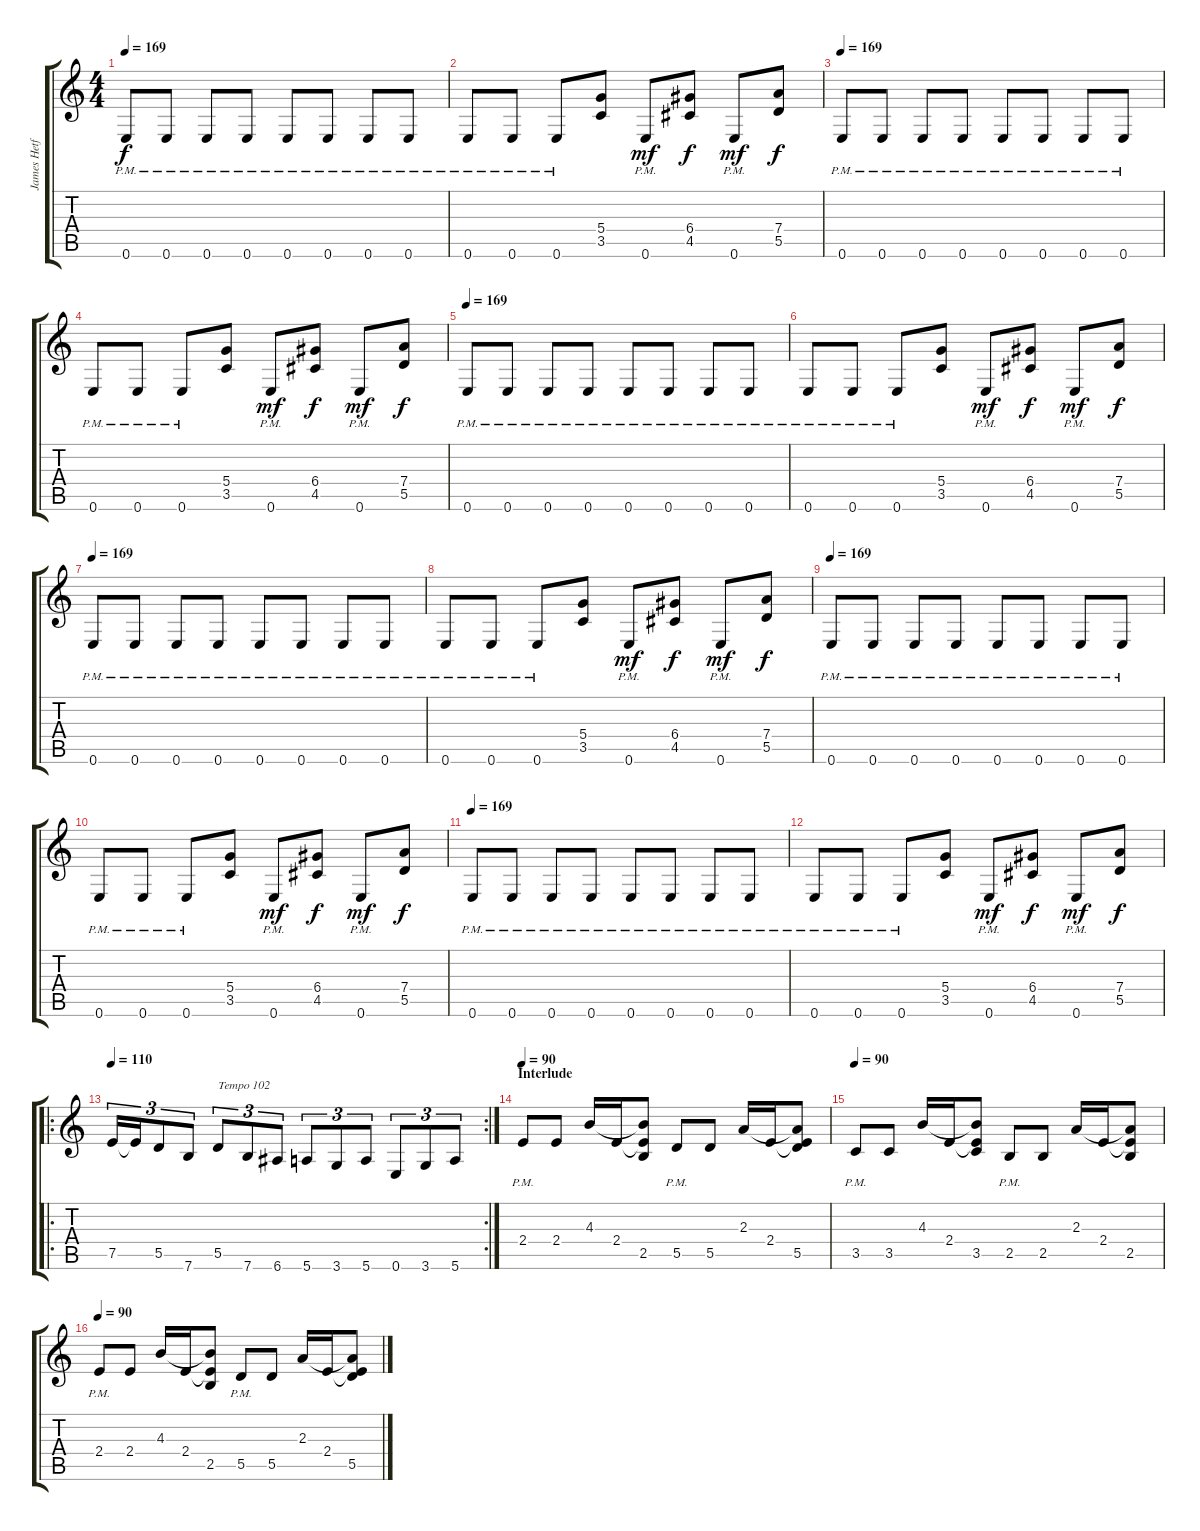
\track ("James Hetfield (Guitar 1)" "James Hetf") {instrument distortionguitar}
\staff {score tabs}
\tuning (E4 B3 G3 D3 A2 E2) {hide}
\ts (4 4)
\tempo 169
\clef g2
\ks c
0.6{pm}.8{dy f} 0.6{pm}.8 0.6{pm}.8 0.6{pm}.8 0.6{pm}.8 0.6{pm}.8 0.6{pm}.8 0.6{pm}.8 |
0.6{pm}.8 0.6{pm}.8 0.6{pm}.8 (5.4 3.5).8 0.6{pm}.8{dy mf} (6.4 4.5).8{dy f} 0.6{pm}.8{dy mf} (7.4 5.5).8{dy f} |
\tempo 169
0.6{pm}.8 0.6{pm}.8 0.6{pm}.8 0.6{pm}.8 0.6{pm}.8 0.6{pm}.8 0.6{pm}.8 0.6{pm}.8 |
0.6{pm}.8 0.6{pm}.8 0.6{pm}.8 (5.4 3.5).8 0.6{pm}.8{dy mf} (6.4 4.5).8{dy f} 0.6{pm}.8{dy mf} (7.4 5.5).8{dy f} |
\tempo 169
0.6{pm}.8 0.6{pm}.8 0.6{pm}.8 0.6{pm}.8 0.6{pm}.8 0.6{pm}.8 0.6{pm}.8 0.6{pm}.8 |
0.6{pm}.8 0.6{pm}.8 0.6{pm}.8 (5.4 3.5).8 0.6{pm}.8{dy mf} (6.4 4.5).8{dy f} 0.6{pm}.8{dy mf} (7.4 5.5).8{dy f} |
\tempo 169
0.6{pm}.8 0.6{pm}.8 0.6{pm}.8 0.6{pm}.8 0.6{pm}.8 0.6{pm}.8 0.6{pm}.8 0.6{pm}.8 |
0.6{pm}.8 0.6{pm}.8 0.6{pm}.8 (5.4 3.5).8 0.6{pm}.8{dy mf} (6.4 4.5).8{dy f} 0.6{pm}.8{dy mf} (7.4 5.5).8{dy f} |
\tempo 169
0.6{pm}.8 0.6{pm}.8 0.6{pm}.8 0.6{pm}.8 0.6{pm}.8 0.6{pm}.8 0.6{pm}.8 0.6{pm}.8 |
0.6{pm}.8 0.6{pm}.8 0.6{pm}.8 (5.4 3.5).8 0.6{pm}.8{dy mf} (6.4 4.5).8{dy f} 0.6{pm}.8{dy mf} (7.4 5.5).8{dy f} |
\tempo 169
0.6{pm}.8 0.6{pm}.8 0.6{pm}.8 0.6{pm}.8 0.6{pm}.8 0.6{pm}.8 0.6{pm}.8 0.6{pm}.8 |
0.6{pm}.8 0.6{pm}.8 0.6{pm}.8 (5.4 3.5).8 0.6{pm}.8{dy mf} (6.4 4.5).8{dy f} 0.6{pm}.8{dy mf} (7.4 5.5).8{dy f} |
\ro
\rc 2
\tempo 110
7.5.16{tu (3 2)} 7.5{t}.16{tu (3 2)} 5.5.8{tu (3 2)} 7.6.8{tu (3 2)} 5.5.8{tu (3 2) txt "Tempo 102"} 7.6.8{tu (3 2)} 6.6.8{tu (3 2)} 5.6.8{tu (3 2)} 3.6.8{tu (3 2)} 5.6.8{tu (3 2)} 0.6.8{tu (3 2)} 3.6.8{tu (3 2)} 5.6.8{tu (3 2)} |
\section ("" "Interlude")
\tempo 90
2.4{pm}.8 2.4.8 4.3.16 2.4.16 (4.3{t} 2.4{t} 2.5).8 5.5{pm}.8 5.5.8 2.3.16 2.4.16 (2.3{t} 2.4{t} 5.5).8 |
\tempo 90
3.5{pm}.8 3.5.8 4.3.16 2.4.16 (4.3{t} 2.4{t} 3.5).8 2.5{pm}.8 2.5.8 2.3.16 2.4.16 (2.3{t} 2.4{t} 2.5).8 |
\tempo 90
2.4{pm}.8 2.4.8 4.3.16 2.4.16 (4.3{t} 2.4{t} 2.5).8 5.5{pm}.8 5.5.8 2.3.16 2.4.16 (2.3{t} 2.4{t} 5.5).8
